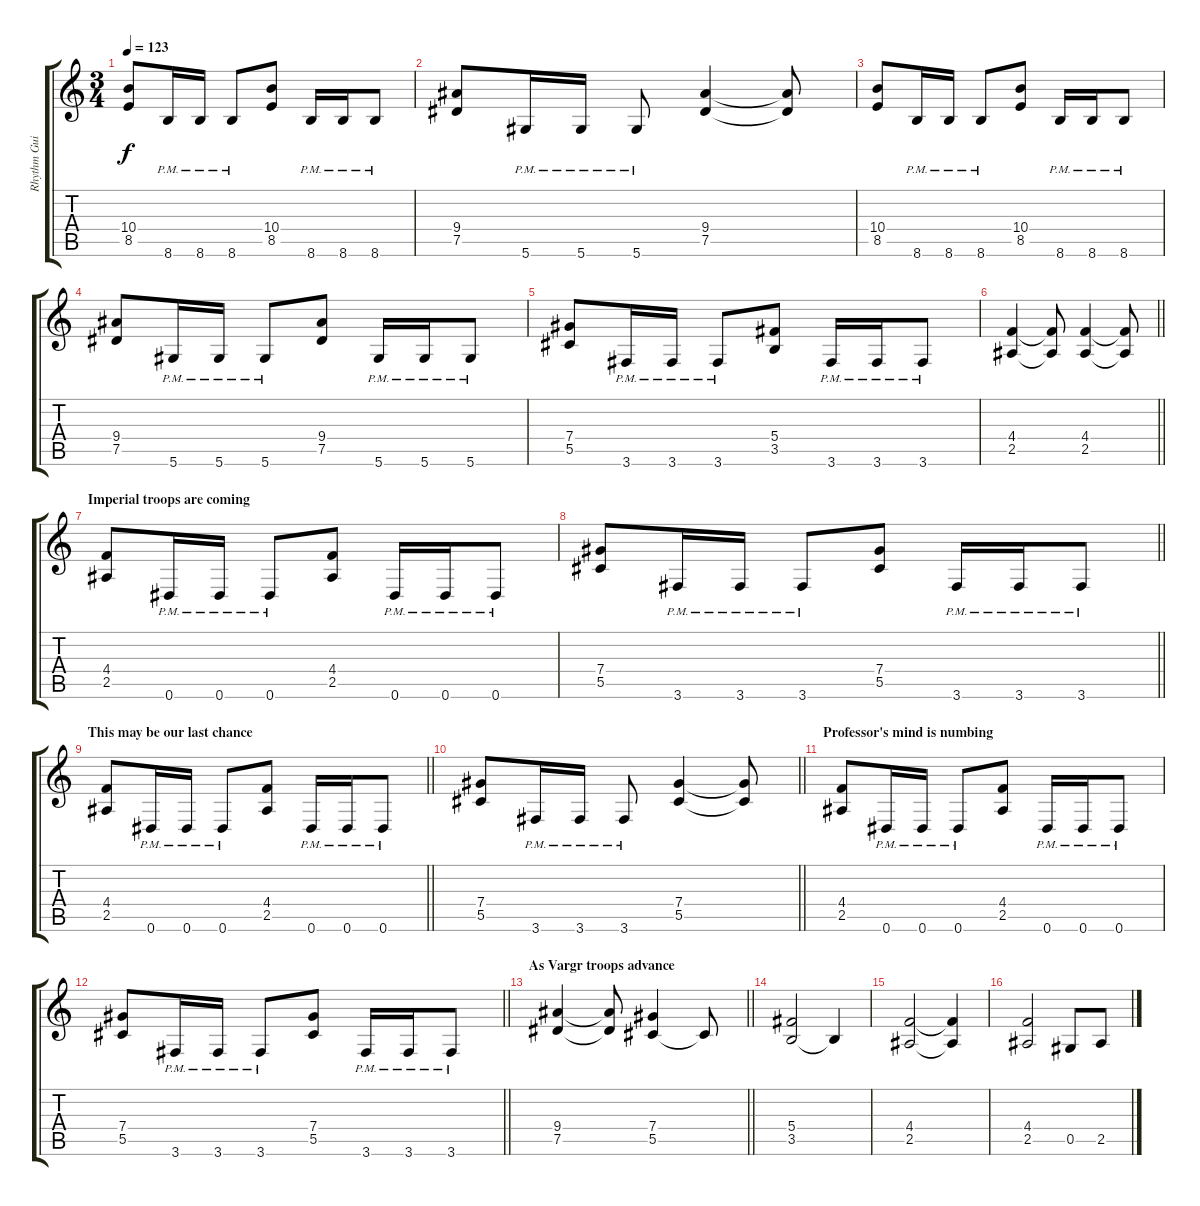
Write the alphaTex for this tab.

\track ("Rhythm Guitar" "Rhythm Gui") {instrument distortionguitar}
\staff {score tabs}
\tuning (Eb4 Bb3 Gb3 Db3 Ab2 Eb2) {hide}
\ts (3 4)
\tempo 123
\clef g2
\ks c
(10.4 8.5).8{dy f} 8.6{pm}.16 8.6{pm}.16 8.6{pm}.8 (10.4 8.5).8 8.6{pm}.16 8.6{pm}.16 8.6{pm}.8 |
(9.4 7.5).8 5.6{pm}.16 5.6{pm}.16 5.6{pm}.8 (9.4 7.5).4 (9.4{t} 7.5{t}).8 |
(10.4 8.5).8 8.6{pm}.16 8.6{pm}.16 8.6{pm}.8 (10.4 8.5).8 8.6{pm}.16 8.6{pm}.16 8.6{pm}.8 |
(9.4 7.5).8 5.6{pm}.16 5.6{pm}.16 5.6{pm}.8 (9.4 7.5).8 5.6{pm}.16 5.6{pm}.16 5.6{pm}.8 |
(7.4 5.5).8 3.6{pm}.16 3.6{pm}.16 3.6{pm}.8 (5.4 3.5).8 3.6{pm}.16 3.6{pm}.16 3.6{pm}.8 |
\barLineRight lightlight
(4.4 2.5).4 (4.4{t} 2.5{t}).8 (4.4 2.5).4 (4.4{t} 2.5{t}).8 |
\section ("" "Imperial troops are coming")
(4.4 2.5).8 0.6{pm}.16 0.6{pm}.16 0.6{pm}.8 (4.4 2.5).8 0.6{pm}.16 0.6{pm}.16 0.6{pm}.8 |
\barLineRight lightlight
(7.4 5.5).8 3.6{pm}.16 3.6{pm}.16 3.6{pm}.8 (7.4 5.5).8 3.6{pm}.16 3.6{pm}.16 3.6{pm}.8 |
\section ("" "This may be our last chance")
\barLineRight lightlight
(4.4 2.5).8 0.6{pm}.16 0.6{pm}.16 0.6{pm}.8 (4.4 2.5).8 0.6{pm}.16 0.6{pm}.16 0.6{pm}.8 |
\barLineRight lightlight
(7.4 5.5).8 3.6{pm}.16 3.6{pm}.16 3.6{pm}.8 (7.4 5.5).4 (7.4{t} 5.5{t}).8 |
\section ("" "Professor's mind is numbing")
(4.4 2.5).8 0.6{pm}.16 0.6{pm}.16 0.6{pm}.8 (4.4 2.5).8 0.6{pm}.16 0.6{pm}.16 0.6{pm}.8 |
\barLineRight lightlight
(7.4 5.5).8 3.6{pm}.16 3.6{pm}.16 3.6{pm}.8 (7.4 5.5).8 3.6{pm}.16 3.6{pm}.16 3.6{pm}.8 |
\section ("" "As Vargr troops advance")
\barLineRight lightlight
(9.4 7.5).4 (9.4{t} 7.5{t}).8 (7.4 5.5).4 5.5{t}.8 |
(5.4 3.5).2 3.5{t}.4 |
(4.4 2.5).2 (4.4{t} 2.5{t}).4 |
(4.4 2.5).2 0.5.8 2.5.8
